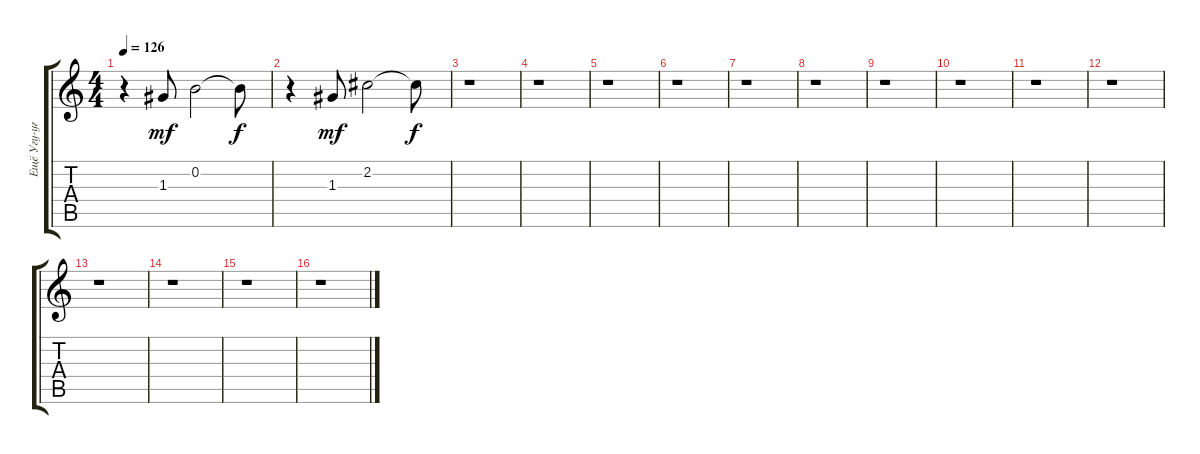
\track ("Ещё Угу-угу" "Ещё Угу-уг") {instrument slapbass2}
\staff {score tabs}
\tuning (E4 B3 G3 D3 A2 E2) {hide}
\ts (4 4)
\tempo 126
\clef g2
\ks c
r.4{dy f} 1.3.8{dy mf} 0.2.2 0.2{t}.8{dy f} |
r.4 1.3.8{dy mf} 2.2.2 2.2{t}.8{dy f} |
r.1 |
r.1 |
r.1 |
r.1 |
r.1 |
r.1 |
r.1 |
r.1 |
r.1 |
r.1 |
r.1 |
r.1 |
r.1 |
r.1
